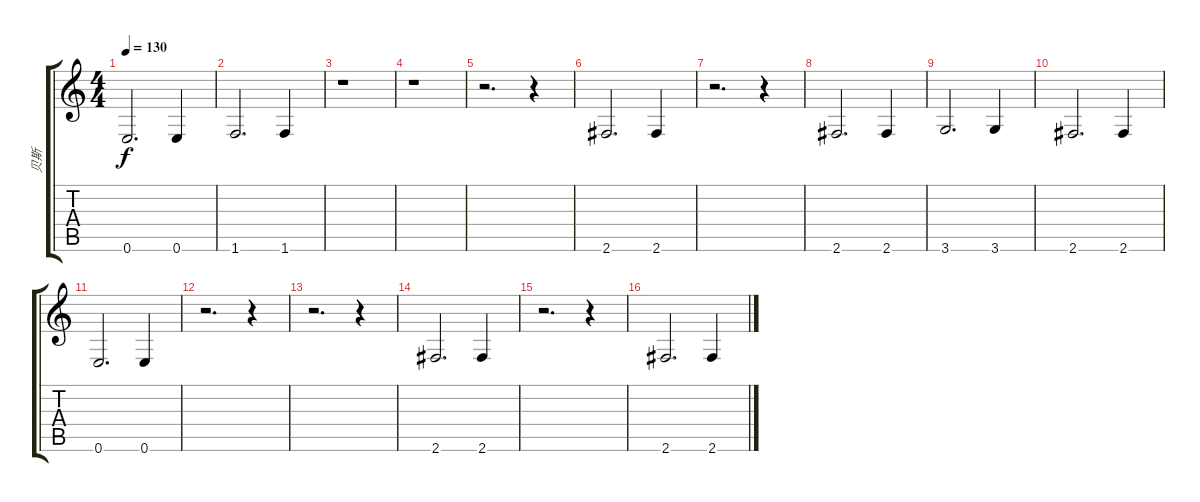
\track ("贝斯" "贝斯") {instrument fretlessbass}
\staff {score tabs}
\tuning (E4 B3 G3 D3 A2 E2) {hide}
\ts (4 4)
\tempo 130
\clef g2
\ks c
0.6.2{d dy f} 0.6.4 |
1.6.2{d} 1.6.4 |
r.1 |
r.1 |
r.2{d} r.4 |
2.6.2{d} 2.6.4 |
r.2{d} r.4 |
2.6.2{d} 2.6.4 |
3.6.2{d} 3.6.4 |
2.6.2{d} 2.6.4 |
0.6.2{d} 0.6.4 |
r.2{d} r.4 |
r.2{d} r.4 |
2.6.2{d} 2.6.4 |
r.2{d} r.4 |
2.6.2{d txt ""} 2.6.4
